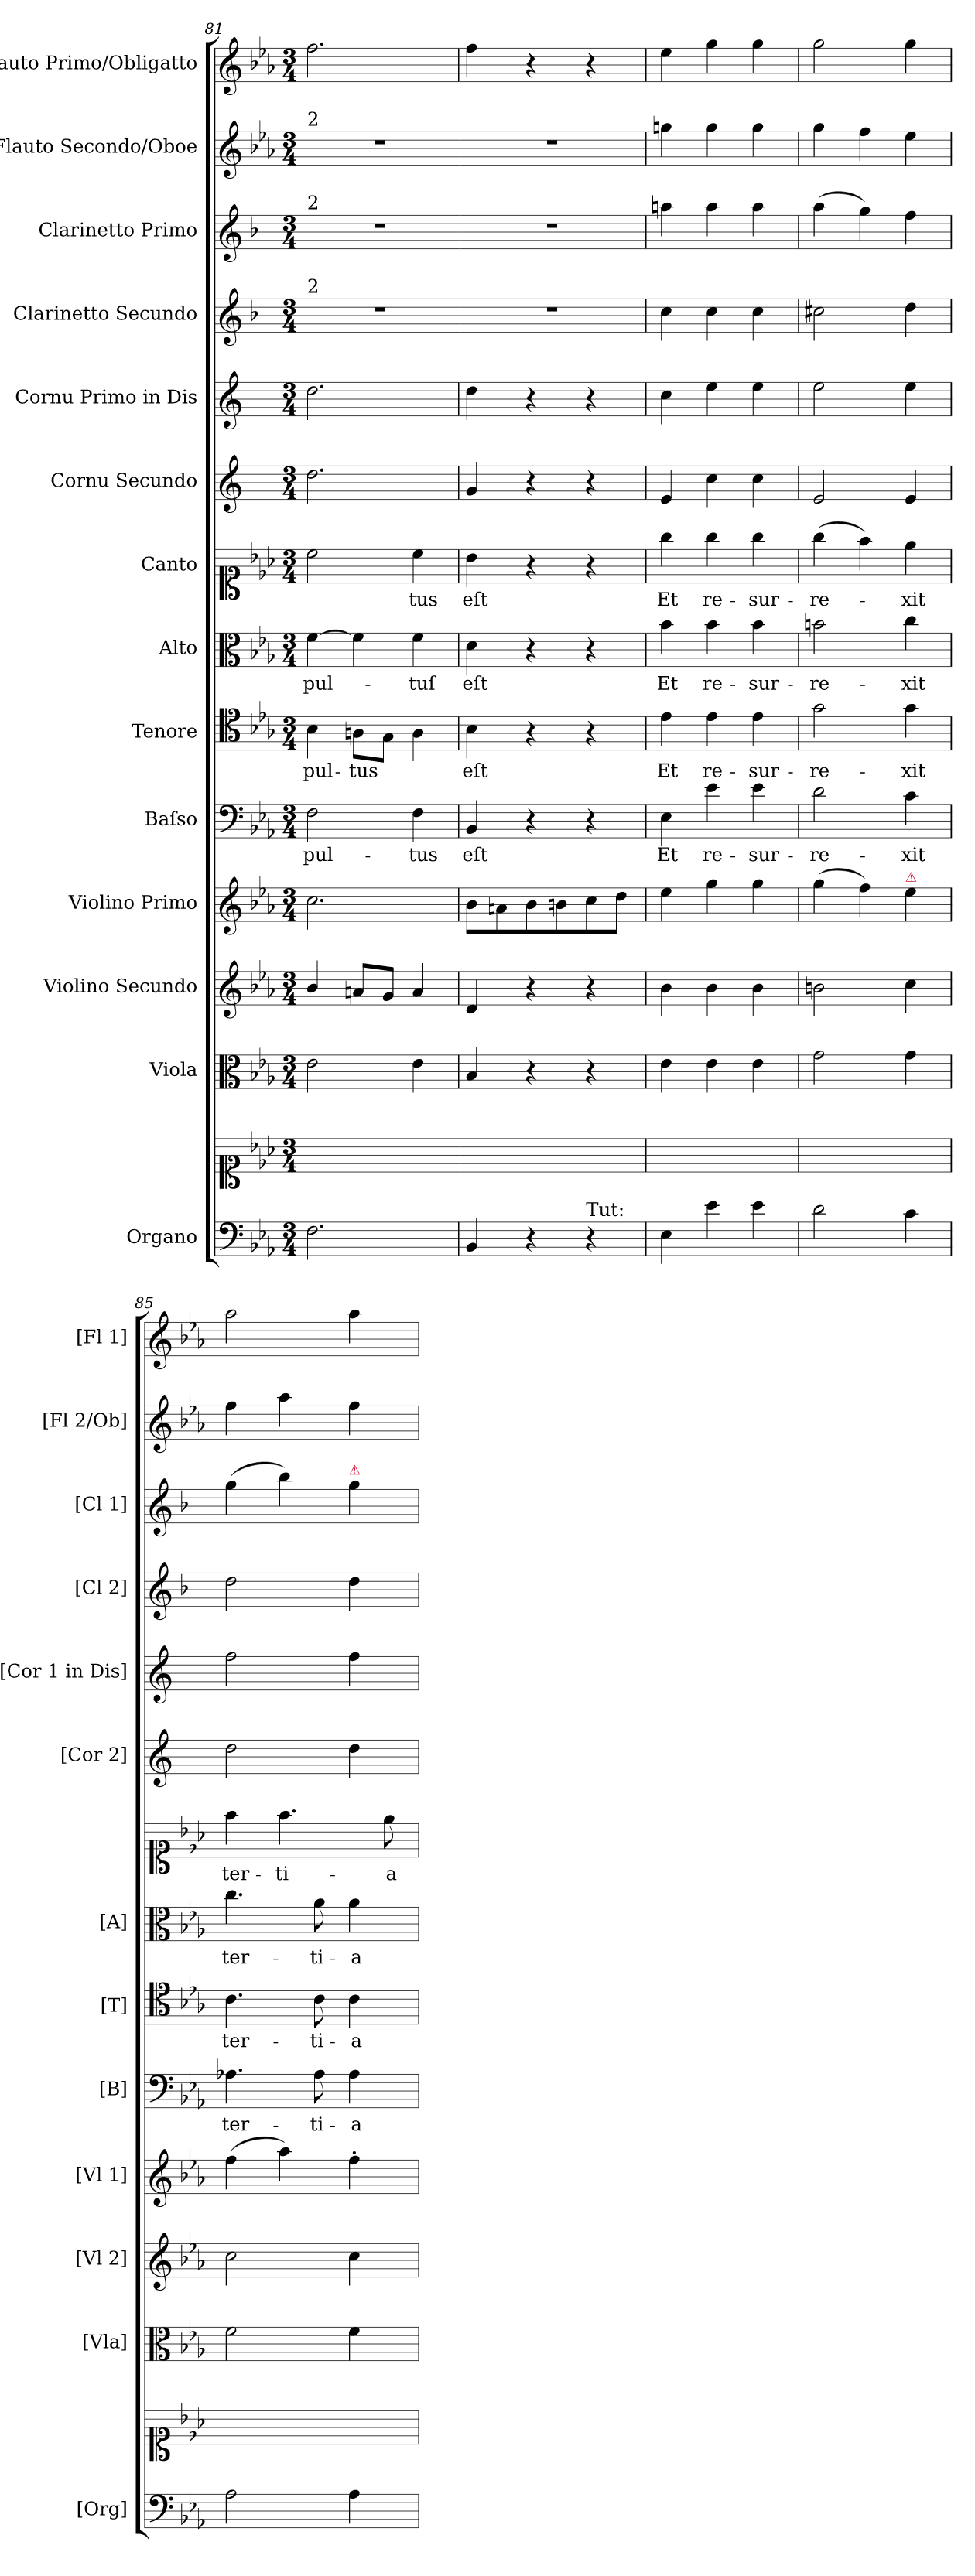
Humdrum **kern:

**kern	**kern	**kern	**dynam	**kern	**dynam	**kern	**dynam	**kern	**text	**kern	**text	**kern	**text	**kern	**text	**kern	**kern	**kern	**kern	**kern	**kern
*part14	*part14	*part13	*part13	*part12	*part12	*part11	*part11	*part10	*part10	*part9	*part9	*part8	*part8	*part7	*part7	*part6	*part5	*part4	*part3	*part2	*part1
*staff15	*staff14	*staff13	*staff13	*staff12	*staff12	*staff11	*staff11	*staff10	*staff10	*staff9	*staff9	*staff8	*staff8	*staff7	*staff7	*staff6	*staff5	*staff4	*staff3	*staff2	*staff1
*I"Organo	*	*I"Viola	*	*I"Violino Secundo	*	*I"Violino Primo	*	*I"Baſso	*	*I"Tenore	*	*I"Alto	*	*I"Canto	*	*I"Cornu Secundo	*I"Cornu Primo in Dis	*I"Clarinetto Secundo	*I"Clarinetto Primo	*I"Flauto Secondo/Oboe	*I"Flauto Primo/Obligatto
*I'[Org]	*	*I'[Vla]	*	*I'[Vl 2]	*	*I'[Vl 1]	*	*I'[B]	*	*I'[T]	*	*I'[A]	*	*	*	*I'[Cor 2]	*I'[Cor 1 in Dis]	*I'[Cl 2]	*I'[Cl 1]	*I'[Fl 2/Ob]	*I'[Fl 1]
*clefF4	*clefC1	*clefC3	*	*clefG2	*	*clefG2	*	*clefF4	*	*clefC4	*	*clefC3	*	*clefC1	*	*clefG2	*clefG2	*clefG2	*clefG2	*clefG2	*clefG2
*	*	*	*	*	*	*	*	*	*	*	*	*	*	*	*	*ITrd-2c-3	*ITrd-2c-3	*ITrd1c2	*ITrd1c2	*	*
*k[b-e-a-]	*k[b-e-a-]	*k[b-e-a-]	*	*k[b-e-a-]	*	*k[b-e-a-]	*	*k[b-e-a-]	*	*k[b-e-a-]	*	*k[b-e-a-]	*	*k[b-e-a-]	*	*k[b-e-a-]	*k[b-e-a-]	*k[b-e-a-]	*k[b-e-a-]	*k[b-e-a-]	*k[b-e-a-]
*E-:	*E-:	*E-:	*	*E-:	*	*E-:	*	*E-:	*	*E-:	*	*E-:	*	*E-:	*	*E-:	*E-:	*E-:	*E-:	*E-:	*E-:
*M3/4	*M3/4	*M3/4	*	*M3/4	*	*M3/4	*	*M3/4	*	*M3/4	*	*M3/4	*	*M3/4	*	*M3/4	*M3/4	*M3/4	*M3/4	*M3/4	*M3/4
=81	=81	=81	=81	=81	=81	=81	=81	=81	=81	=81	=81	=81	=81	=81	=81	=81	=81	=81	=81	=81	=81
!	!	!	!	!	!	!	!	!	!	!	!	!	!	!	!	!	!	!	!	!LO:TX:a:t=2	!
!	!	!	!	!	!	!	!	!	!	!	!	!	!	!	!	!	!	!	!LO:TX:a:t=2	!	!
!	!	!	!	!	!	!	!	!	!	!	!	!	!	!	!	!	!	!LO:TX:a:t=2	!	!	!
2.F\	2.ryy	2e-\	.	4b-/	.	2.cc\	.	2F\	-pul-	4B-\	-pul-	[4f\	-pul-	2cc\	.	2.ff\	2.ff\	2.r	2.r	2.r	2.ff\
.	.	.	.	8an/L	.	.	.	.	.	8An\L	-tus	4f\]	.	.	.	.	.	.	.	.	.
.	.	.	.	8g/J	.	.	.	.	.	8G\J	.	.	.	.	.	.	.	.	.	.	.
.	.	4e-\	.	4a/	.	.	.	4F\	-tus	4A\	.	4f\	-tuſ	4cc\	-tus	.	.	.	.	.	.
=82	=82	=82	=82	=82	=82	=82	=82	=82	=82	=82	=82	=82	=82	=82	=82	=82	=82	=82-	=82-	=82-	=82
4BB-/	2.ryy	4B-/	.	4d/	.	8b-\L	.	4BB-/	eſt	4B-\	eſt	4d\	eſt	4b-\	eſt	4b-/	4ff\	2.r	2.r	2.r	4ff\
.	.	.	.	.	.	8an\	.	.	.	.	.	.	.	.	.	.	.	.	.	.	.
4r	.	4r	.	4r	.	8b-\	.	4r	.	4r	.	4r	.	4r	.	4r	4r	.	.	.	4r
.	.	.	.	.	.	8bn\	.	.	.	.	.	.	.	.	.	.	.	.	.	.	.
!LO:TX:a:t=Tut&colon;	!	!	!	!	!	!	!	!	!	!	!	!	!	!	!	!	!	!	!	!	!
4r	.	4r	.	4r	.	8cc\	.	4r	.	4r	.	4r	.	4r	.	4r	4r	.	.	.	4r
.	.	.	.	.	.	8dd\J	.	.	.	.	.	.	.	.	.	.	.	.	.	.	.
=83	=83	=83	=83	=83	=83	=83	=83	=83	=83	=83	=83	=83	=83	=83	=83	=83	=83	=83	=83	=83	=83
!	!	!	!LO:DY:a	!	!LO:DY:a	!	!LO:DY:a:rj	!	!	!	!	!	!	!	!	!	!	!	!	!	!
4E-\	2.ryy	4e-\	for	4b-\	for	4ee-\	for	4E-\	Et	4e-\	Et	4b-\	Et	4gg\	Et	4g/	4ee-\	4b-\	4ggn\	4ggn\	4ee-\
4e-\	.	4e-\	.	4b-\	.	4gg\	.	4e-\	re-	4e-\	re-	4b-\	re-	4gg\	re-	4ee-\	4gg\	4b-\	4gg\	4gg\	4gg\
4e-\	.	4e-\	.	4b-\	.	4gg\	.	4e-\	-sur-	4e-\	-sur-	4b-\	-sur-	4gg\	-sur-	4ee-\	4gg\	4b-\	4gg\	4gg\	4gg\
=84	=84	=84	=84	=84	=84	=84	=84	=84	=84	=84	=84	=84	=84	=84	=84	=84	=84	=84	=84	=84	=84
2d\	2.ryy	2g\	.	2bn\	.	(>4gg\	.	2d\	-re-	2g\	-re-	2bn\	-re-	(>4gg\	-re-	2g/	2gg\	2bn\	(>4gg\	4gg\	2gg\
.	.	.	.	.	.	4ff\)	.	.	.	.	.	.	.	4ff\)	.	.	.	.	4ff\)	4ff\	.
!	!	!	!	!	!	!LO:TX:a:color=crimson:t=⚠	!	!	!	!	!	!	!	!	!	!	!	!	!	!	!
4c\	.	4g\	.	4cc\	.	4ee-\	.	4c\	-xit	4g\	-xit	4cc\	-xit	4ee-\	-xit	4g/	4gg\	4cc\	4ee-\	4ee-\	4gg\
=85	=85	=85	=85	=85	=85	=85	=85	=85	=85	=85	=85	=85	=85	=85	=85	=85	=85	=85	=85	=85	=85
2A-\	2.ryy	2f\	.	2cc\	.	(>4ff\	.	4.A-X\	ter-	4.c\	ter-	4.cc\	ter-	4ff\	ter-	2ff\	2aa-\	2cc\	(>4ff\	4ff\	2aa-\
.	.	.	.	.	.	4aa-\)	.	.	.	.	.	.	.	4.ff\	-ti-	.	.	.	4aa-\)	4aa-\	.
.	.	.	.	.	.	.	.	8A-\	-ti-	8c\	-ti-	8a-\	-ti-	.	.	.	.	.	.	.	.
!	!	!	!	!	!	!	!	!	!	!	!	!	!	!	!	!	!	!	!LO:TX:a:color=crimson:t=⚠	!	!
4A-\	.	4f\	.	4cc\	.	4ff'>\	.	4A-\	-a	4c\	-a	4a-\	-a	.	.	4ff\	4aa-\	4cc\	4ff\	4ff\	4aa-\
.	.	.	.	.	.	.	.	.	.	.	.	.	.	8ee-\	-a	.	.	.	.	.	.
=	=	=	=	=	=	=	=	=	=	=	=	=	=	=	=	=	=	=	=	=	=
*-	*-	*-	*-	*-	*-	*-	*-	*-	*-	*-	*-	*-	*-	*-	*-	*-	*-	*-	*-	*-	*-
